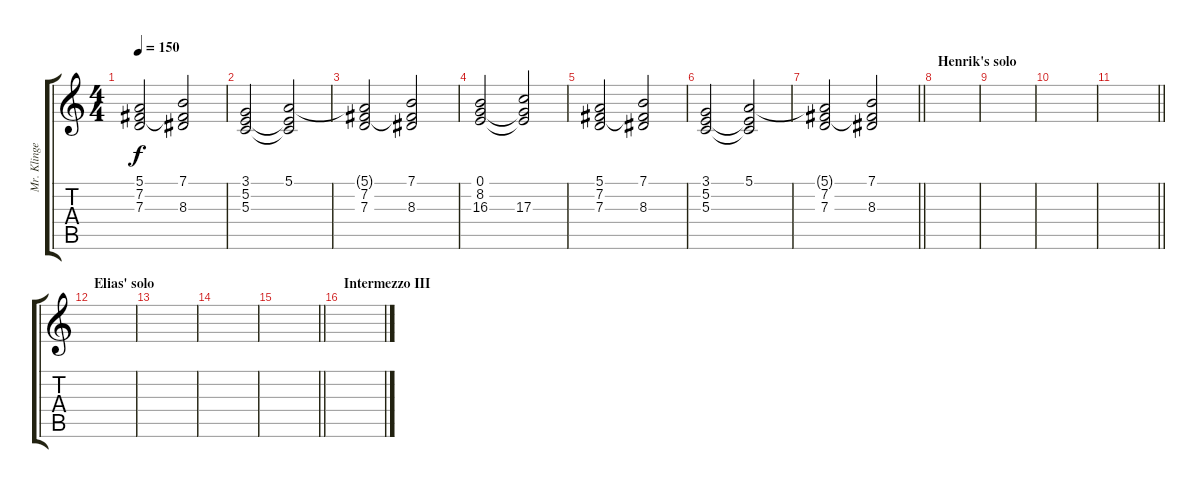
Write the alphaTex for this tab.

\track ("Mr. Klingenberg" "Mr. Klinge") {instrument stringensemble1}
\staff {score tabs}
\tuning (E4 B3 G3 D3 A2 E2) {hide}
\ts (4 4)
\tempo 150
\clef g2
\ks c
(5.1 7.2 7.3).2{dy f} (7.1 7.2{t} 8.3).2 |
(3.1 5.2 5.3).2 (5.1 5.2{t} 5.3{t}).2 |
(5.1{t} 7.2 7.3).2 (7.1 7.2{t} 8.3).2 |
(0.1 8.2 16.3).2 (0.1{t} 8.2{t} 17.3).2 |
(5.1 7.2 7.3).2 (7.1 7.2{t} 8.3).2 |
(3.1 5.2 5.3).2 (5.1 5.2{t} 5.3{t}).2 |
\barLineRight lightlight
(5.1{t} 7.2 7.3).2 (7.1 7.2{t} 8.3).2 |
\section ("" "Henrik's solo")
|
|
|
\barLineRight lightlight
|
\section ("" "Elias' solo")
|
|
|
\barLineRight lightlight
|
\section ("" "Intermezzo III")
